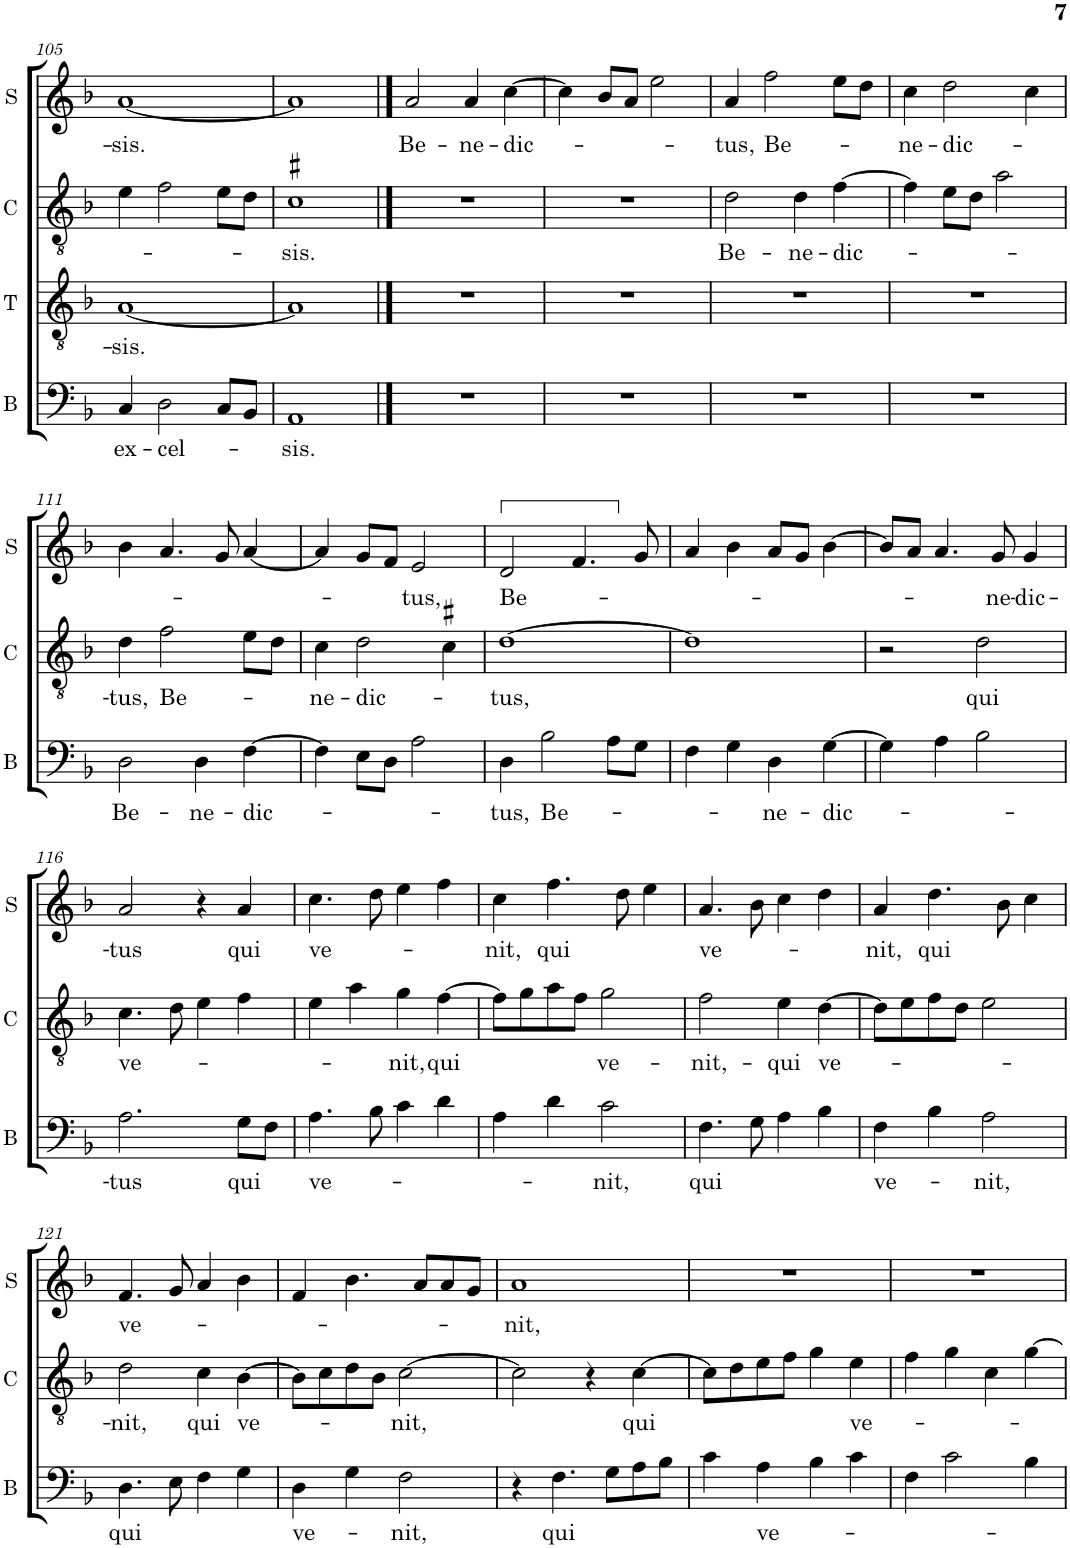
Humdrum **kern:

**kern	**text	**kern	**text	**kern	**text	**kern	**text
*part4	*part4	*part3	*part3	*part2	*part2	*part1	*part1
*staff4	*staff4	*staff3	*staff3	*staff2	*staff2	*staff1	*staff1
*I"B	*	*I"T	*	*I"C	*	*I"S	*
*I'B	*	*I'T	*	*I'C	*	*I'S	*
!!LO:PB:g=z
*clefF4	*	*clefGv2	*	*clefGv2	*	*clefG2	*
*	*	*	*	*Trd4c7	*	*	*
*k[b-]	*	*k[b-]	*	*k[b-]	*	*k[b-]	*
*M2/2	*	*M2/2	*	*M2/2	*	*M2/2	*
*met(c|)	*	*met(c|)	*	*met(c|)	*	*met(c|)	*
=105	=105	=105	=105	=105	=105	=105	=105
!	!LO:LY:b	!	!LO:LY:b	!	!	!	!LO:LY:b
4C/	ex-	[1A	-sis.	4e\	.	[1a	-sis.
!	!LO:LY:b	!	!	!	!	!	!
2D\	-cel-	.	.	2f\	.	.	.
8C/L	.	.	.	8e\L	.	.	.
8BB-/J	.	.	.	8d\J	.	.	.
=106	=106	=106	=106	=106	=106	=106	=106
!	!LO:LY:b	!	!	!	!LO:LY:b	!	!
1AA	-sis.	1A]	.	1c#X	-sis.	1a]	.
==107	==107	==107	==107	==107	==107	==107	==107
!	!	!	!	!	!	!	!LO:LY:b
1r	.	1r	.	1r	.	2a/	Be-
!	!	!	!	!	!	!	!LO:LY:b
.	.	.	.	.	.	4a/	-ne-
!	!	!	!	!	!	!	!LO:LY:b
.	.	.	.	.	.	[4cc\	-dic-
=108	=108	=108	=108	=108	=108	=108	=108
1r	.	1r	.	1r	.	4cc\]	.
.	.	.	.	.	.	8b-/L	.
.	.	.	.	.	.	8a/J	.
.	.	.	.	.	.	2ee\	.
=109	=109	=109	=109	=109	=109	=109	=109
!	!	!	!	!	!LO:LY:b	!	!LO:LY:b
1r	.	1r	.	2d\	Be-	4a/	-tus,
!	!	!	!	!	!	!	!LO:LY:b
.	.	.	.	.	.	2ff\	Be-
!	!	!	!	!	!LO:LY:b	!	!
.	.	.	.	4d\	-ne-	.	.
!	!	!	!	!	!LO:LY:b	!	!
.	.	.	.	[4f\	-dic-	8ee\L	.
.	.	.	.	.	.	8dd\J	.
=110	=110	=110	=110	=110	=110	=110	=110
!	!	!	!	!	!	!	!LO:LY:b
1r	.	1r	.	4f\]	.	4cc\	-ne-
!	!	!	!	!	!	!	!LO:LY:b
.	.	.	.	8e\L	.	2dd\	-dic-
.	.	.	.	8d\J	.	.	.
.	.	.	.	2a\	.	.	.
.	.	.	.	.	.	4cc\	.
!!LO:LB:g=z
=111	=111	=111	=111	=111	=111	=111	=111
!	!LO:LY:b	!	!	!	!LO:LY:b	!	!
2D\	Be-	1r	.	4d\	-tus,	4b-\	.
!	!	!	!	!	!LO:LY:b	!	!
.	.	.	.	2f\	Be-	4.a/	.
!	!LO:LY:b	!	!	!	!	!	!
4D\	-ne-	.	.	.	.	.	.
.	.	.	.	.	.	8g/	.
!	!LO:LY:b	!	!	!	!	!	!
[4F\	-dic-	.	.	8e\L	.	[4a/	.
.	.	.	.	8d\J	.	.	.
=112	=112	=112	=112	=112	=112	=112	=112
!	!	!	!	!	!LO:LY:b	!	!
4F\]	.	1r	.	4c\	-ne-	4a/]	.
!	!	!	!	!	!LO:LY:b	!	!
8E\L	.	.	.	2d\	-dic-	8g/L	.
8D\J	.	.	.	.	.	8f/J	.
!	!	!	!	!	!	!	!LO:LY:b
2A\	.	.	.	.	.	2e/	-tus,
.	.	.	.	4c#X\	.	.	.
=113	=113	=113	=113	=113	=113	=113	=113
!	!LO:LY:b	!	!	!	!LO:LY:b	!	!LO:LY:b
4D\	-tus,	1r	.	[1d	-tus,	2d/	Be-
!	!LO:LY:b	!	!	!	!	!	!
2B-\	Be-	.	.	.	.	.	.
.	.	.	.	.	.	4.f/	.
8A\L	.	.	.	.	.	.	.
8G\J	.	.	.	.	.	8g/	.
=114	=114	=114	=114	=114	=114	=114	=114
4F\	.	1r	.	1d]	.	4a/	.
4G\	.	.	.	.	.	4b-\	.
!	!LO:LY:b	!	!	!	!	!	!
4D\	-ne-	.	.	.	.	8a/L	.
.	.	.	.	.	.	8g/J	.
!	!LO:LY:b	!	!	!	!	!	!
[4G\	-dic-	.	.	.	.	[4b-\	.
=115	=115	=115	=115	=115	=115	=115	=115
4G\]	.	1r	.	2r	.	8b-/L]	.
.	.	.	.	.	.	8a/J	.
4A\	.	.	.	.	.	4.a/	.
!	!	!	!	!	!LO:LY:b	!	!
2B-\	.	.	.	2d\	qui	.	.
!	!	!	!	!	!	!	!LO:LY:b
.	.	.	.	.	.	8g/	-ne-
!	!	!	!	!	!	!	!LO:LY:b
.	.	.	.	.	.	4g/	-dic-
!!LO:LB:g=z
=116	=116	=116	=116	=116	=116	=116	=116
!	!LO:LY:b	!	!	!	!LO:LY:b	!	!LO:LY:b
2.A\	-tus	1r	.	4.c\	ve-	2a/	-tus
.	.	.	.	8d\	.	.	.
.	.	.	.	4e\	.	4r	.
!	!LO:LY:b	!	!	!	!	!	!LO:LY:b
8G\L	qui	.	.	4f\	.	4a/	qui
8F\J	.	.	.	.	.	.	.
=117	=117	=117	=117	=117	=117	=117	=117
!	!LO:LY:b	!	!	!	!	!	!LO:LY:b
4.A\	ve-	1r	.	4e\	.	4.cc\	ve-
.	.	.	.	4a\	.	.	.
8B-\	.	.	.	.	.	8dd\	.
!	!	!	!	!	!LO:LY:b	!	!
4c\	.	.	.	4g\	-nit,	4ee\	.
!	!	!	!	!	!LO:LY:b	!	!
4d\	.	.	.	[4f\	qui	4ff\	.
=118	=118	=118	=118	=118	=118	=118	=118
!	!	!	!	!	!	!	!LO:LY:b
4A\	.	1r	.	8f\L]	.	4cc\	-nit,
.	.	.	.	8g\	.	.	.
!	!	!	!	!	!	!	!LO:LY:b
4d\	.	.	.	8a\	.	4.ff\	qui
.	.	.	.	8f\J	.	.	.
!	!LO:LY:b	!	!	!	!LO:LY:b	!	!
2c\	-nit,	.	.	2g\	ve-	.	.
.	.	.	.	.	.	8dd\	.
.	.	.	.	.	.	4ee\	.
=119	=119	=119	=119	=119	=119	=119	=119
!	!LO:LY:b	!	!	!	!LO:LY:b	!	!LO:LY:b
4.F\	qui	1r	.	2f\	-nit,-	4.a/	ve-
8G\	.	.	.	.	.	8b-\	.
!	!	!	!	!	!LO:LY:b	!	!
4A\	.	.	.	4e\	-qui	4cc\	.
!	!	!	!	!	!LO:LY:b	!	!
4B-\	.	.	.	[4d\	ve-	4dd\	.
=120	=120	=120	=120	=120	=120	=120	=120
!	!LO:LY:b	!	!	!	!	!	!LO:LY:b
4F\	ve-	1r	.	8d\L]	.	4a/	-nit,
.	.	.	.	8e\	.	.	.
!	!	!	!	!	!	!	!LO:LY:b
4B-\	.	.	.	8f\	.	4.dd\	qui
.	.	.	.	8d\J	.	.	.
!	!LO:LY:b	!	!	!	!	!	!
2A\	-nit,	.	.	2e\	.	.	.
.	.	.	.	.	.	8b-\	.
.	.	.	.	.	.	4cc\	.
!!LO:LB:g=z
=121	=121	=121	=121	=121	=121	=121	=121
!	!LO:LY:b	!	!	!	!LO:LY:b	!	!LO:LY:b
4.D\	qui	1r	.	2d\	-nit,	4.f/	ve-
8E\	.	.	.	.	.	8g/	.
!	!	!	!	!	!LO:LY:b	!	!
4F\	.	.	.	4c\	qui	4a/	.
!	!	!	!	!	!LO:LY:b	!	!
4G\	.	.	.	[4B-\	ve-	4b-\	.
=122	=122	=122	=122	=122	=122	=122	=122
!	!LO:LY:b	!	!	!	!	!	!
4D\	ve-	1r	.	8B-\L]	.	4f/	.
.	.	.	.	8c\	.	.	.
4G\	.	.	.	8d\	.	4.b-\	.
.	.	.	.	8B-\J	.	.	.
!	!LO:LY:b	!	!	!	!LO:LY:b	!	!
2F\	-nit,	.	.	[2c\	-nit,	.	.
.	.	.	.	.	.	8a/L	.
.	.	.	.	.	.	8a/	.
.	.	.	.	.	.	8g/J	.
=123	=123	=123	=123	=123	=123	=123	=123
!	!	!	!	!	!	!	!LO:LY:b
4r	.	1r	.	2c\]	.	1a	-nit,
!	!LO:LY:b	!	!	!	!	!	!
4.F\	qui	.	.	.	.	.	.
.	.	.	.	4r	.	.	.
8G\L	.	.	.	.	.	.	.
!	!	!	!	!	!LO:LY:b	!	!
8A\	.	.	.	[4c\	qui	.	.
8B-\J	.	.	.	.	.	.	.
=124	=124	=124	=124	=124	=124	=124	=124
4c\	.	1r	.	8c\L]	.	1r	.
.	.	.	.	8d\	.	.	.
!	!LO:LY:b	!	!	!	!	!	!
4A\	ve-	.	.	8e\	.	.	.
.	.	.	.	8f\J	.	.	.
4B-\	.	.	.	4g\	.	.	.
!	!	!	!	!	!LO:LY:b	!	!
4c\	.	.	.	4e\	ve-	.	.
=125	=125	=125	=125	=125	=125	=125	=125
4F\	.	1r	.	4f\	.	1r	.
2c\	.	.	.	4g\	.	.	.
.	.	.	.	4c\	.	.	.
4B-\	.	.	.	[4g\	.	.	.
=	=	=	=	=	=	=	=
*-	*-	*-	*-	*-	*-	*-	*-
